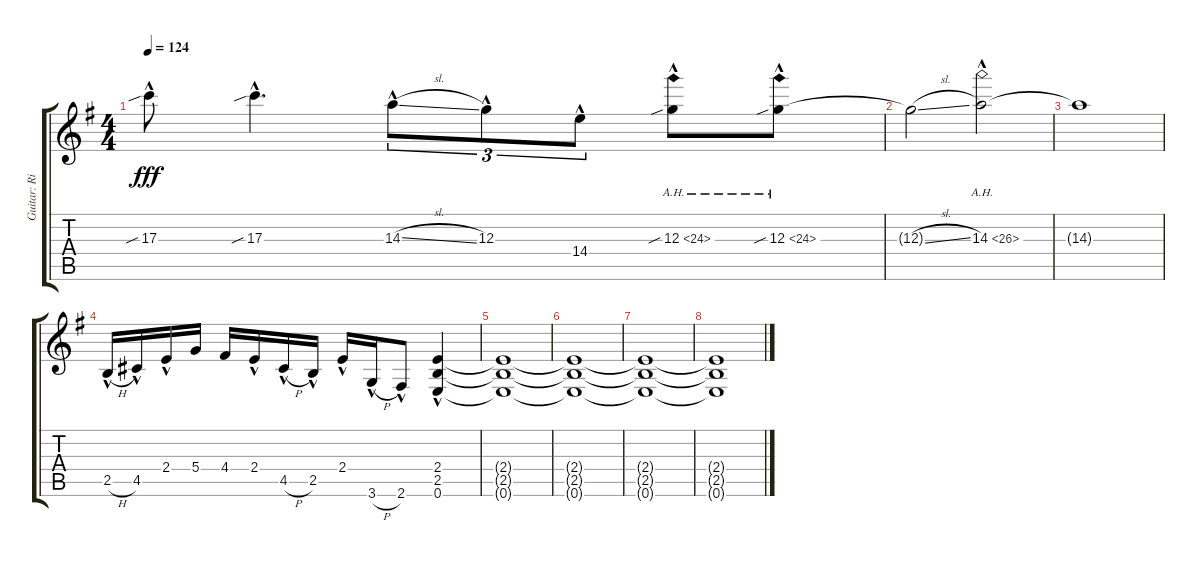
\track ("Guitar: Ricky" "Guitar: Ri") {instrument overdrivenguitar}
\staff {score tabs}
\tuning (E4 B3 G3 D3 A2 E2) {hide}
\ts (4 4)
\tempo 124
\clef g2
\ks g
17.3{sib hac}.8{dy fff} 17.3{sib hac}.4{d} 14.3{sl hac}.8{tu (3 2)} 12.3{hac}.8{tu (3 2)} 14.4{hac}.8{tu (3 2)} 12.3{ah 12 sib hac}.8 12.3{ah 12 sib hac}.8 |
12.3{sl t}.2 14.3{ah 12 hac}.2 |
14.3{t}.1 |
2.5{h hac}.16 4.5{hac}.16 2.4{hac}.16 5.4.16 4.4.16 2.4{hac}.16 4.5{h hac}.16 2.5{hac}.16 2.4{hac}.16 3.6{h hac}.16 2.6{hac}.8 (2.4 2.5{hac} 0.6{hac}).4{volume 0} |
(2.4{t} 2.5{t} 0.6{t}).1 |
(2.4{t} 2.5{t} 0.6{t}).1 |
(2.4{t} 2.5{t} 0.6{t}).1 |
(2.4{t} 2.5{t} 0.6{t}).1
